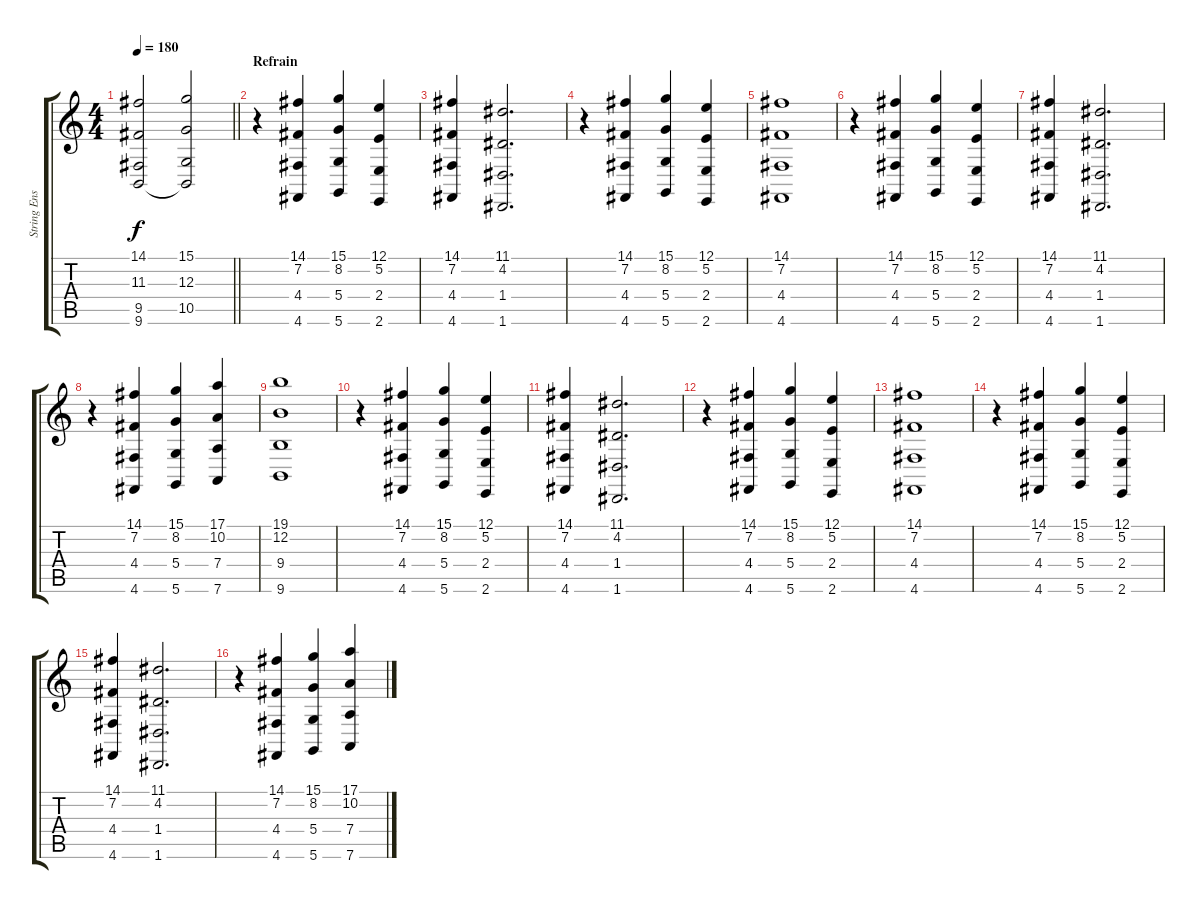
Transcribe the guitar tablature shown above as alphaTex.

\track ("String Ensemble" "String Ens") {instrument stringensemble1}
\staff {score tabs}
\tuning (E4 B3 G3 D3 A2 D2) {hide}
\ts (4 4)
\tempo 180
\clef g2
\barLineRight lightlight
\ks c
(14.1 11.3 9.5 9.6{t}).2{dy f} (15.1 12.3 10.5 9.6{t}).2 |
\section ("" "Refrain")
r.4 (14.1 7.2 4.4 4.6).4 (15.1 8.2 5.4 5.6).4 (12.1 5.2 2.4 2.6).4 |
(14.1 7.2 4.4 4.6).4 (11.1 4.2 1.4 1.6).2{d} |
r.4 (14.1 7.2 4.4 4.6).4 (15.1 8.2 5.4 5.6).4 (12.1 5.2 2.4 2.6).4 |
(14.1 7.2 4.4 4.6).1 |
r.4 (14.1 7.2 4.4 4.6).4 (15.1 8.2 5.4 5.6).4 (12.1 5.2 2.4 2.6).4 |
(14.1 7.2 4.4 4.6).4 (11.1 4.2 1.4 1.6).2{d} |
r.4 (14.1 7.2 4.4 4.6).4 (15.1 8.2 5.4 5.6).4 (17.1 10.2 7.4 7.6).4 |
(19.1 12.2 9.4 9.6).1 |
r.4 (14.1 7.2 4.4 4.6).4 (15.1 8.2 5.4 5.6).4 (12.1 5.2 2.4 2.6).4 |
(14.1 7.2 4.4 4.6).4 (11.1 4.2 1.4 1.6).2{d} |
r.4 (14.1 7.2 4.4 4.6).4 (15.1 8.2 5.4 5.6).4 (12.1 5.2 2.4 2.6).4 |
(14.1 7.2 4.4 4.6).1 |
r.4 (14.1 7.2 4.4 4.6).4 (15.1 8.2 5.4 5.6).4 (12.1 5.2 2.4 2.6).4 |
(14.1 7.2 4.4 4.6).4 (11.1 4.2 1.4 1.6).2{d} |
r.4 (14.1 7.2 4.4 4.6).4 (15.1 8.2 5.4 5.6).4 (17.1 10.2 7.4 7.6).4
